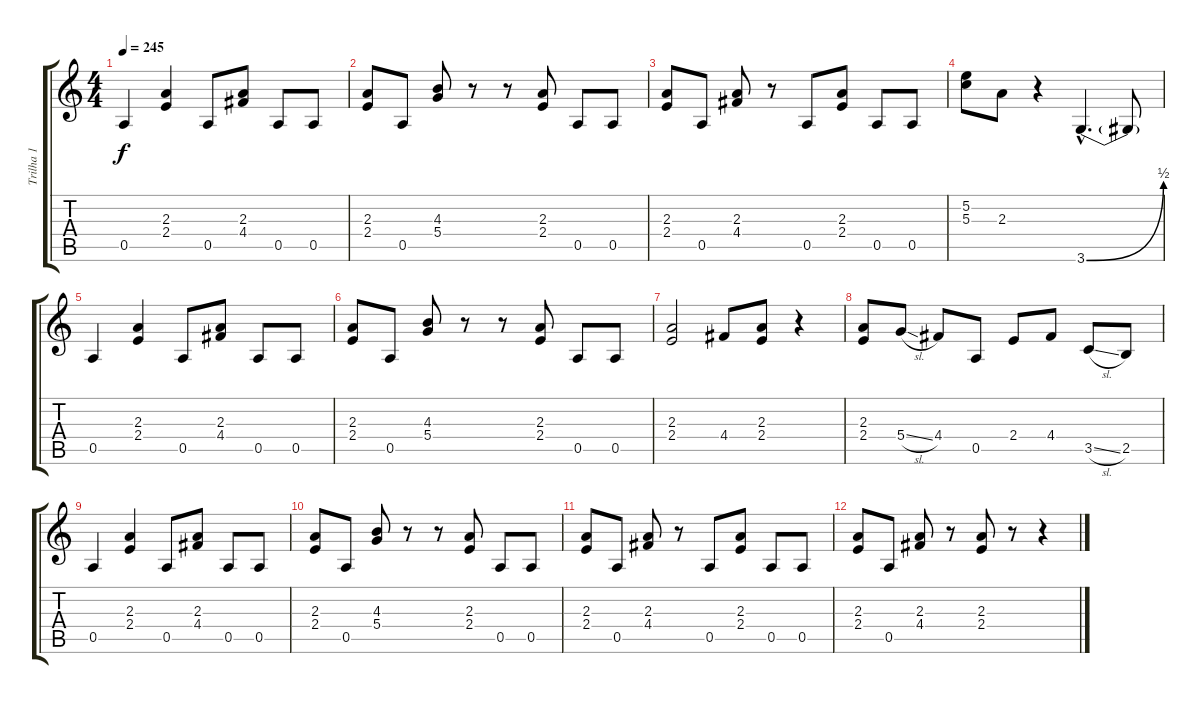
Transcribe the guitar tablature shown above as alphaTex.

\track ("Trilha 1" "Trilha 1") {instrument electricguitarclean}
\staff {score tabs}
\tuning (E4 B3 G3 D3 A2 E2) {hide}
\ts (4 4)
\tempo 245
\clef g2
\ks c
0.5.4{dy f} (2.3 2.4).4 0.5.8 (2.3 4.4).8 0.5.8 0.5.8 |
(2.3 2.4).8 0.5.8 (4.3 5.4).8 r.8 r.8 (2.3 2.4).8 0.5.8 0.5.8 |
(2.3 2.4).8 0.5.8 (2.3 4.4).8 r.8 0.5.8 (2.3 2.4).8 0.5.8 0.5.8 |
(5.2 5.3).8 2.3.8 r.4 3.6{be (bend 0 0 60 2) hac}.4{d} 3.6{t}.8 |
0.5.4 (2.3 2.4).4 0.5.8 (2.3 4.4).8 0.5.8 0.5.8 |
(2.3 2.4).8 0.5.8 (4.3 5.4).8 r.8 r.8 (2.3 2.4).8 0.5.8 0.5.8 |
(2.3 2.4).2 4.4.8 (2.3 2.4).8 r.4 |
(2.3 2.4).8 5.4{sl}.8 4.4.8 0.5.8 2.4.8 4.4.8 3.5{sl}.8 2.5.8 |
0.5.4 (2.3 2.4).4 0.5.8 (2.3 4.4).8 0.5.8 0.5.8 |
(2.3 2.4).8 0.5.8 (4.3 5.4).8 r.8 r.8 (2.3 2.4).8 0.5.8 0.5.8 |
(2.3 2.4).8 0.5.8 (2.3 4.4).8 r.8 0.5.8 (2.3 2.4).8 0.5.8 0.5.8 |
(2.3 2.4).8 0.5.8 (2.3 4.4).8 r.8 (2.3 2.4).8 r.8 r.4
